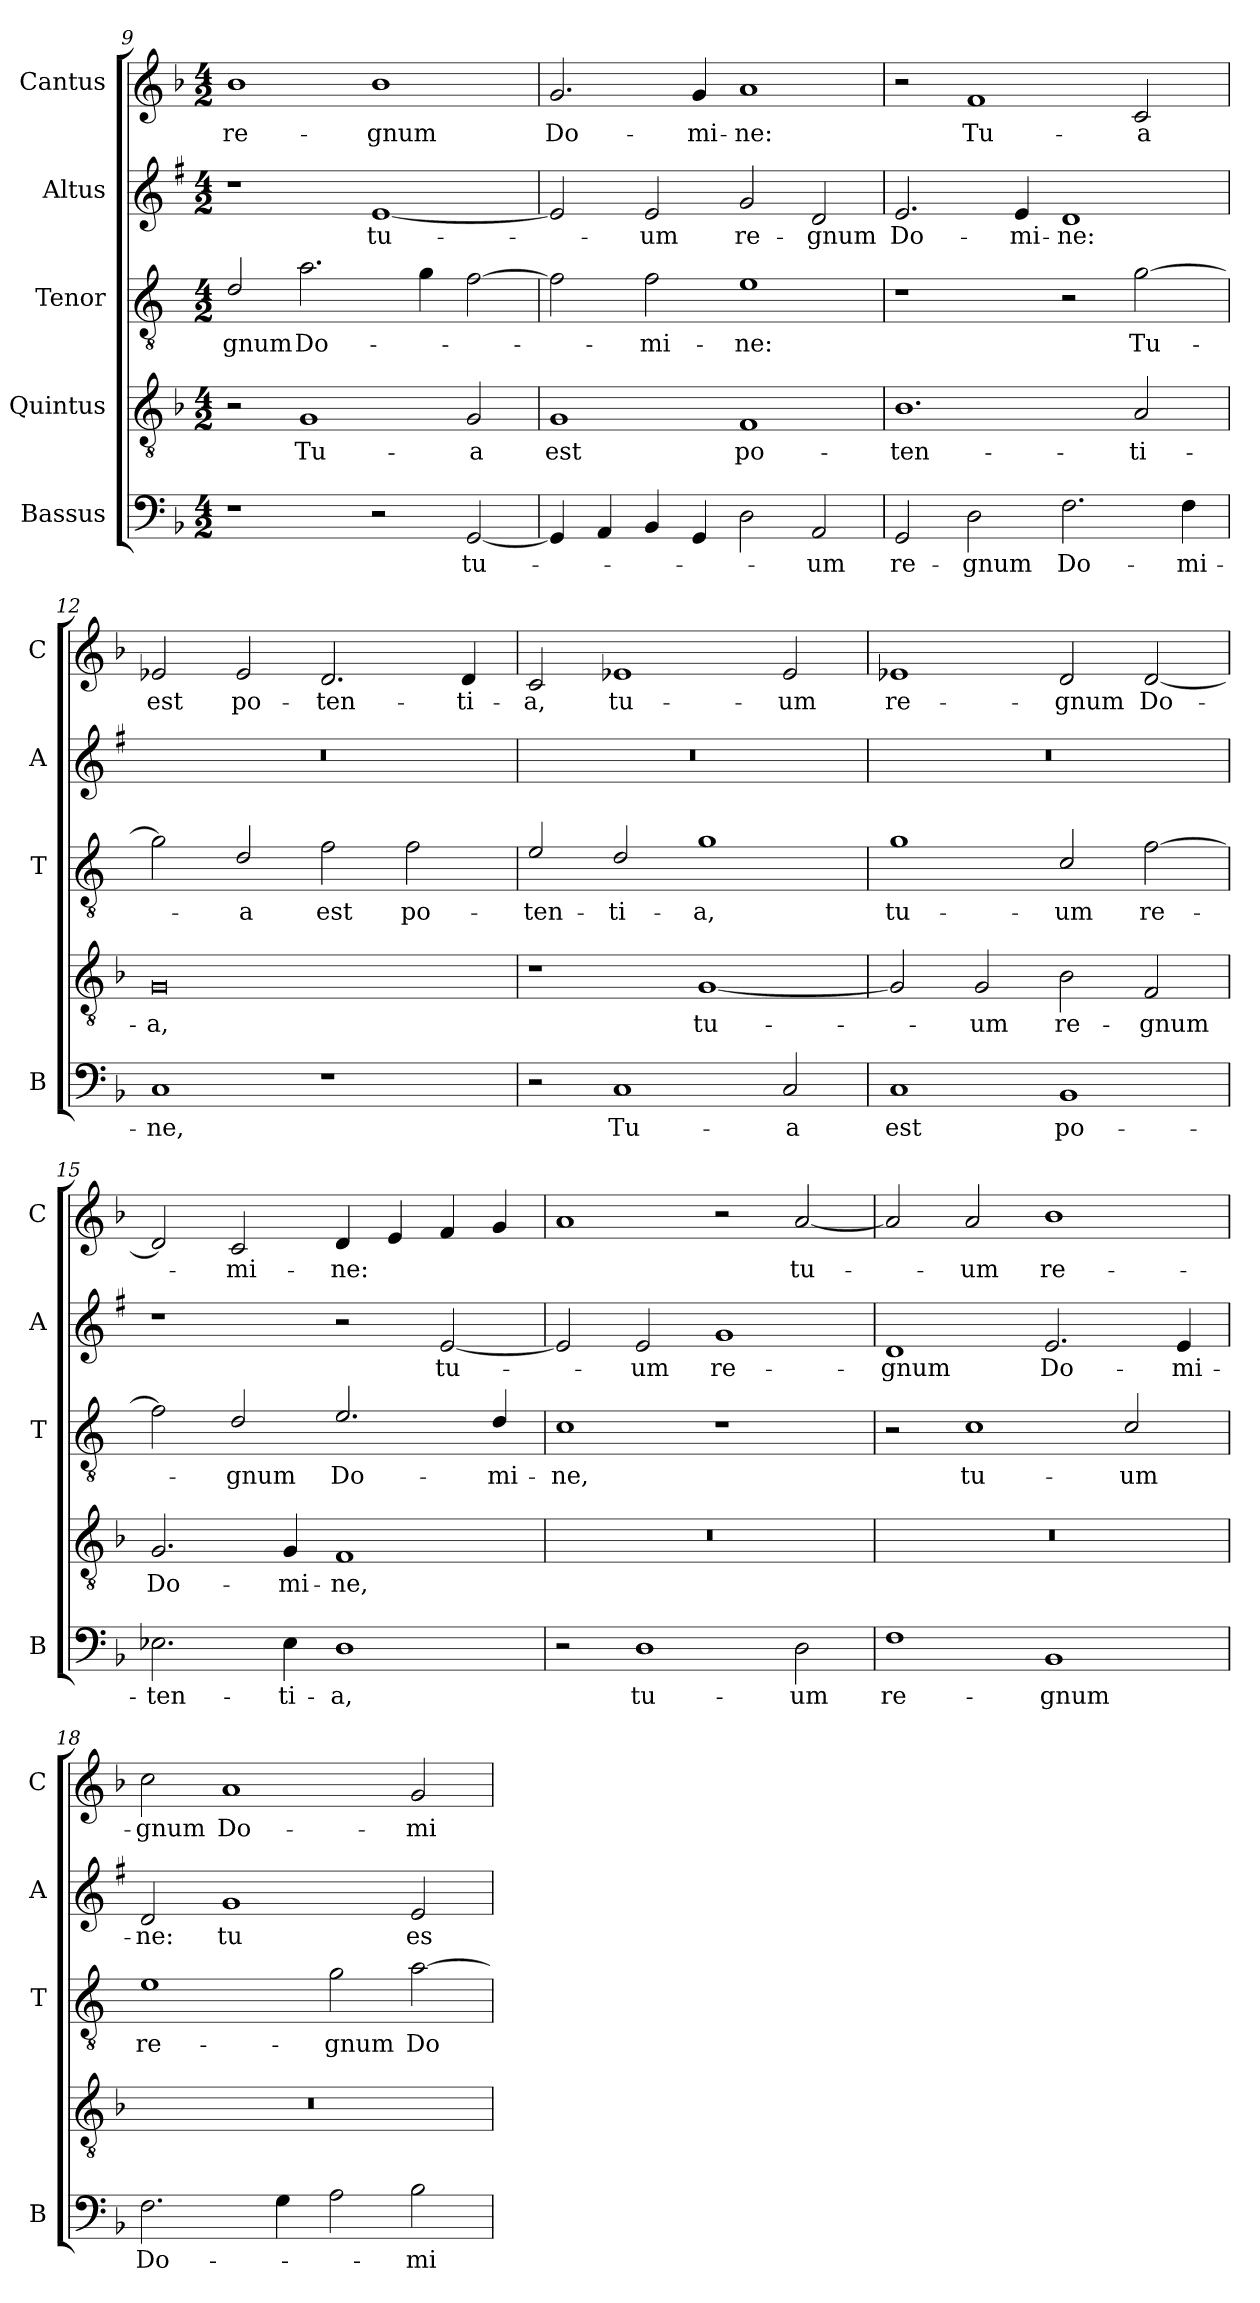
**kern	**text	**kern	**text	**kern	**text	**kern	**text	**kern	**text
*part5	*part5	*part4	*part4	*part3	*part3	*part2	*part2	*part1	*part1
*staff5	*staff5	*staff4	*staff4	*staff3	*staff3	*staff2	*staff2	*staff1	*staff1
*I"Bassus	*	*I"Quintus	*	*I"Tenor	*	*I"Altus	*	*I"Cantus	*
*I'B	*	*	*	*I'T	*	*I'A	*	*I'C	*
*clefF4	*	*clefGv2	*	*clefGv2	*	*clefG2	*	*clefG2	*
*	*	*	*	*ITrd4c7	*	*ITrd1c2	*	*	*
*k[b-]	*	*k[b-]	*	*k[b-]	*	*k[b-]	*	*k[b-]	*
*F:	*	*F:	*	*F:	*	*F:	*	*F:	*
*M4/2	*	*M4/2	*	*M4/2	*	*M4/2	*	*M4/2	*
=9	=9	=9	=9	=9	=9	=9	=9	=9	=9
!	!	!	!	!	!LO:LY:b	!	!	!	!LO:LY:b
1r	.	2r	.	2G/	-gnum	1r	.	1b-	re-
!	!	!	!LO:LY:b	!	!LO:LY:b	!	!	!	!
.	.	1G	Tu-	2.d\	Do-	.	.	.	.
!	!	!	!	!	!	!	!LO:LY:b	!	!LO:LY:b
2r	.	.	.	.	.	[1d	tu-	1b-	-gnum
.	.	.	.	4c\	.	.	.	.	.
!	!LO:LY:b	!	!LO:LY:b	!	!	!	!	!	!
[2GG/	tu-	2G/	-a	[2B-\	.	.	.	.	.
!!LO:LB:g=z
=10	=10	=10	=10	=10	=10	=10	=10	=10	=10
!	!	!	!LO:LY:b	!	!	!	!	!	!LO:LY:b
4GG/]	.	1G	est	2B-\]	.	2d/]	.	2.g/	Do-
4AA/	.	.	.	.	.	.	.	.	.
!	!	!	!	!	!LO:LY:b	!	!LO:LY:b	!	!
4BB-/	.	.	.	2B-\	-mi-	2d/	-um	.	.
!	!	!	!	!	!	!	!	!	!LO:LY:b
4GG/	.	.	.	.	.	.	.	4g/	-mi-
!	!	!	!LO:LY:b	!	!LO:LY:b	!	!LO:LY:b	!	!LO:LY:b
2D\	.	1F	po-	1A	-ne:	2f/	re-	1a	-ne:
!	!LO:LY:b	!	!	!	!	!	!LO:LY:b	!	!
2AA/	-um	.	.	.	.	2c/	-gnum	.	.
=11	=11	=11	=11	=11	=11	=11	=11	=11	=11
!	!LO:LY:b	!	!LO:LY:b	!	!	!	!LO:LY:b	!	!
2GG/	re-	1.B-	-ten-	1r	.	2.d/	Do-	2r	.
!	!LO:LY:b	!	!	!	!	!	!	!	!LO:LY:b
2D\	-gnum	.	.	.	.	.	.	1f	Tu-
!	!	!	!	!	!	!	!LO:LY:b	!	!
.	.	.	.	.	.	4d/	-mi-	.	.
!	!LO:LY:b	!	!	!	!	!	!LO:LY:b	!	!
2.F\	Do-	.	.	2r	.	1c	-ne:	.	.
!	!	!	!LO:LY:b	!	!LO:LY:b	!	!	!	!LO:LY:b
.	.	2A/	-ti-	[2c\	Tu-	.	.	2c/	-a
!	!LO:LY:b	!	!	!	!	!	!	!	!
4F\	-mi-	.	.	.	.	.	.	.	.
=12	=12	=12	=12	=12	=12	=12	=12	=12	=12
!	!LO:LY:b	!	!LO:LY:b	!	!	!	!	!	!LO:LY:b
1C	-ne,	0G	-a,	2c\]	.	0r	.	2e-X/	est
!	!	!	!	!	!LO:LY:b	!	!	!	!LO:LY:b
.	.	.	.	2G/	-a	.	.	2e-/	po-
!	!	!	!	!	!LO:LY:b	!	!	!	!LO:LY:b
1r	.	.	.	2B-\	est	.	.	2.d/	-ten-
!	!	!	!	!	!LO:LY:b	!	!	!	!
.	.	.	.	2B-\	po-	.	.	.	.
!	!	!	!	!	!	!	!	!	!LO:LY:b
.	.	.	.	.	.	.	.	4d/	-ti-
=13	=13	=13	=13	=13	=13	=13	=13	=13	=13
!	!	!	!	!	!LO:LY:b	!	!	!	!LO:LY:b
2r	.	1r	.	2A/	-ten-	0r	.	2c/	-a,
!	!LO:LY:b	!	!	!	!LO:LY:b	!	!	!	!LO:LY:b
1C	Tu-	.	.	2G/	-ti-	.	.	1e-X	tu-
!	!	!	!LO:LY:b	!	!LO:LY:b	!	!	!	!
.	.	[1G	tu-	1c	-a,	.	.	.	.
!	!LO:LY:b	!	!	!	!	!	!	!	!LO:LY:b
2C/	-a	.	.	.	.	.	.	2e-/	-um
=14	=14	=14	=14	=14	=14	=14	=14	=14	=14
!	!LO:LY:b	!	!	!	!LO:LY:b	!	!	!	!LO:LY:b
1C	est	2G/]	.	1c	tu-	0r	.	1e-X	re-
!	!	!	!LO:LY:b	!	!	!	!	!	!
.	.	2G/	-um	.	.	.	.	.	.
!	!LO:LY:b	!	!LO:LY:b	!	!LO:LY:b	!	!	!	!LO:LY:b
1BB-	po-	2B-\	re-	2F/	-um	.	.	2d/	-gnum
!	!	!	!LO:LY:b	!	!LO:LY:b	!	!	!	!LO:LY:b
.	.	2F/	-gnum	[2B-\	re-	.	.	[2d/	Do-
!!LO:PB:g=z
=15	=15	=15	=15	=15	=15	=15	=15	=15	=15
!	!LO:LY:b	!	!LO:LY:b	!	!	!	!	!	!
2.E-X\	-ten-	2.G/	Do-	2B-\]	.	1r	.	2d/]	.
!	!	!	!	!	!LO:LY:b	!	!	!	!LO:LY:b
.	.	.	.	2G/	-gnum	.	.	2c/	-mi-
!	!LO:LY:b	!	!LO:LY:b	!	!	!	!	!	!
4E-\	-ti-	4G/	-mi-	.	.	.	.	.	.
!	!LO:LY:b	!	!LO:LY:b	!	!LO:LY:b	!	!	!	!LO:LY:b
1D	-a,	1F	-ne,	2.A/	Do-	2r	.	4d/	-ne:
.	.	.	.	.	.	.	.	4e/	.
!	!	!	!	!	!	!	!LO:LY:b	!	!
.	.	.	.	.	.	[2d/	tu-	4f/	.
!	!	!	!	!	!LO:LY:b	!	!	!	!
.	.	.	.	4G/	-mi-	.	.	4g/	.
=16	=16	=16	=16	=16	=16	=16	=16	=16	=16
!	!	!	!	!	!LO:LY:b	!	!	!	!
2r	.	0r	.	1F	-ne,	2d/]	.	1a	.
!	!LO:LY:b	!	!	!	!	!	!LO:LY:b	!	!
1D	tu-	.	.	.	.	2d/	-um	.	.
!	!	!	!	!	!	!	!LO:LY:b	!	!
.	.	.	.	1r	.	1f	re-	2r	.
!	!LO:LY:b	!	!	!	!	!	!	!	!LO:LY:b
2D\	-um	.	.	.	.	.	.	[2a/	tu-
=17	=17	=17	=17	=17	=17	=17	=17	=17	=17
!	!LO:LY:b	!	!	!	!	!	!LO:LY:b	!	!
1F	re-	0r	.	2r	.	1c	-gnum	2a/]	.
!	!	!	!	!	!LO:LY:b	!	!	!	!LO:LY:b
.	.	.	.	1F	tu-	.	.	2a/	-um
!	!LO:LY:b	!	!	!	!	!	!LO:LY:b	!	!LO:LY:b
1BB-	-gnum	.	.	.	.	2.d/	Do-	1b-	re-
!	!	!	!	!	!LO:LY:b	!	!	!	!
.	.	.	.	2F/	-um	.	.	.	.
!	!	!	!	!	!	!	!LO:LY:b	!	!
.	.	.	.	.	.	4d/	-mi-	.	.
=18	=18	=18	=18	=18	=18	=18	=18	=18	=18
!	!LO:LY:b	!	!	!	!LO:LY:b	!	!LO:LY:b	!	!LO:LY:b
2.F\	Do-	0r	.	1A	re-	2c/	-ne:	2cc\	-gnum
!	!	!	!	!	!	!	!LO:LY:b	!	!LO:LY:b
.	.	.	.	.	.	1f	tu	1a	Do-
4G\	.	.	.	.	.	.	.	.	.
!	!	!	!	!	!LO:LY:b	!	!	!	!
2A\	.	.	.	2c\	-gnum	.	.	.	.
!	!LO:LY:b	!	!	!	!LO:LY:b	!	!LO:LY:b	!	!LO:LY:b
2B-\	-mi-	.	.	[2d\	Do-	2d/	es	2g/	-mi-
=	=	=	=	=	=	=	=	=	=
*-	*-	*-	*-	*-	*-	*-	*-	*-	*-
